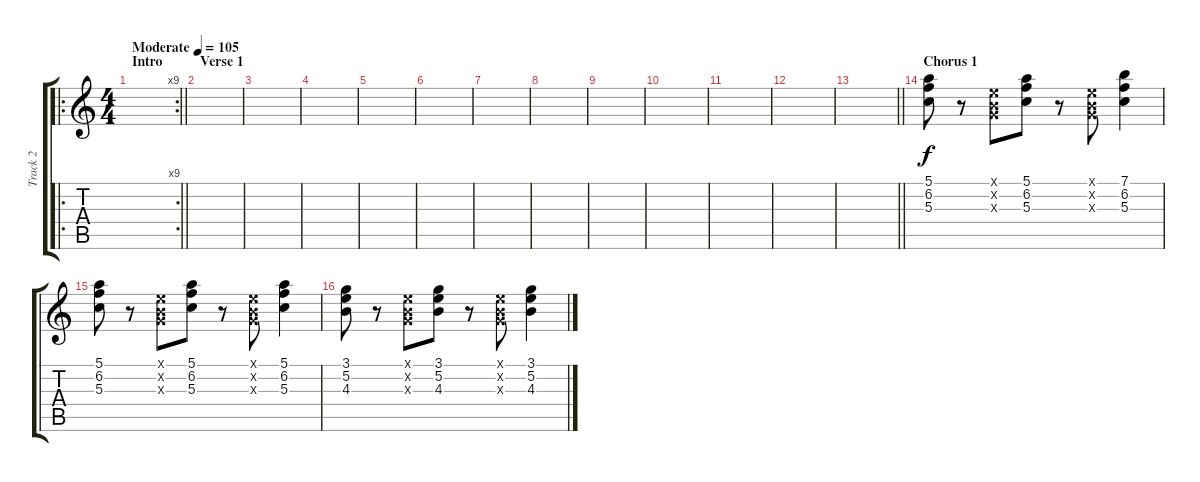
\track ("Track 2" "Track 2") {instrument distortionguitar}
\staff {score tabs}
\tuning (E4 B3 G3 D3 A2 E2) {hide}
\ro
\rc 9
\ts (4 4)
\section ("" "Intro")
\tempo (105 "Moderate")
\clef g2
\barLineRight lightlight
\ks c
|
\section ("" "Verse 1")
|
|
|
|
|
|
|
|
|
|
|
\barLineRight lightlight
|
\section ("" "Chorus 1")
(5.1 6.2 5.3).8 r.8 (0.1{x} 0.2{x} 0.3{x}).8 (5.1 6.2 5.3).8 r.8 (0.1{x} 0.2{x} 0.3{x}).8 (7.1 6.2 5.3).4 |
(5.1 6.2 5.3).8 r.8 (0.1{x} 0.2{x} 0.3{x}).8 (5.1 6.2 5.3).8 r.8 (0.1{x} 0.2{x} 0.3{x}).8 (5.1 6.2 5.3).4 |
(3.1 5.2 4.3).8 r.8 (0.1{x} 0.2{x} 0.3{x}).8 (3.1 5.2 4.3).8 r.8 (0.1{x} 0.2{x} 0.3{x}).8 (3.1 5.2 4.3).4
